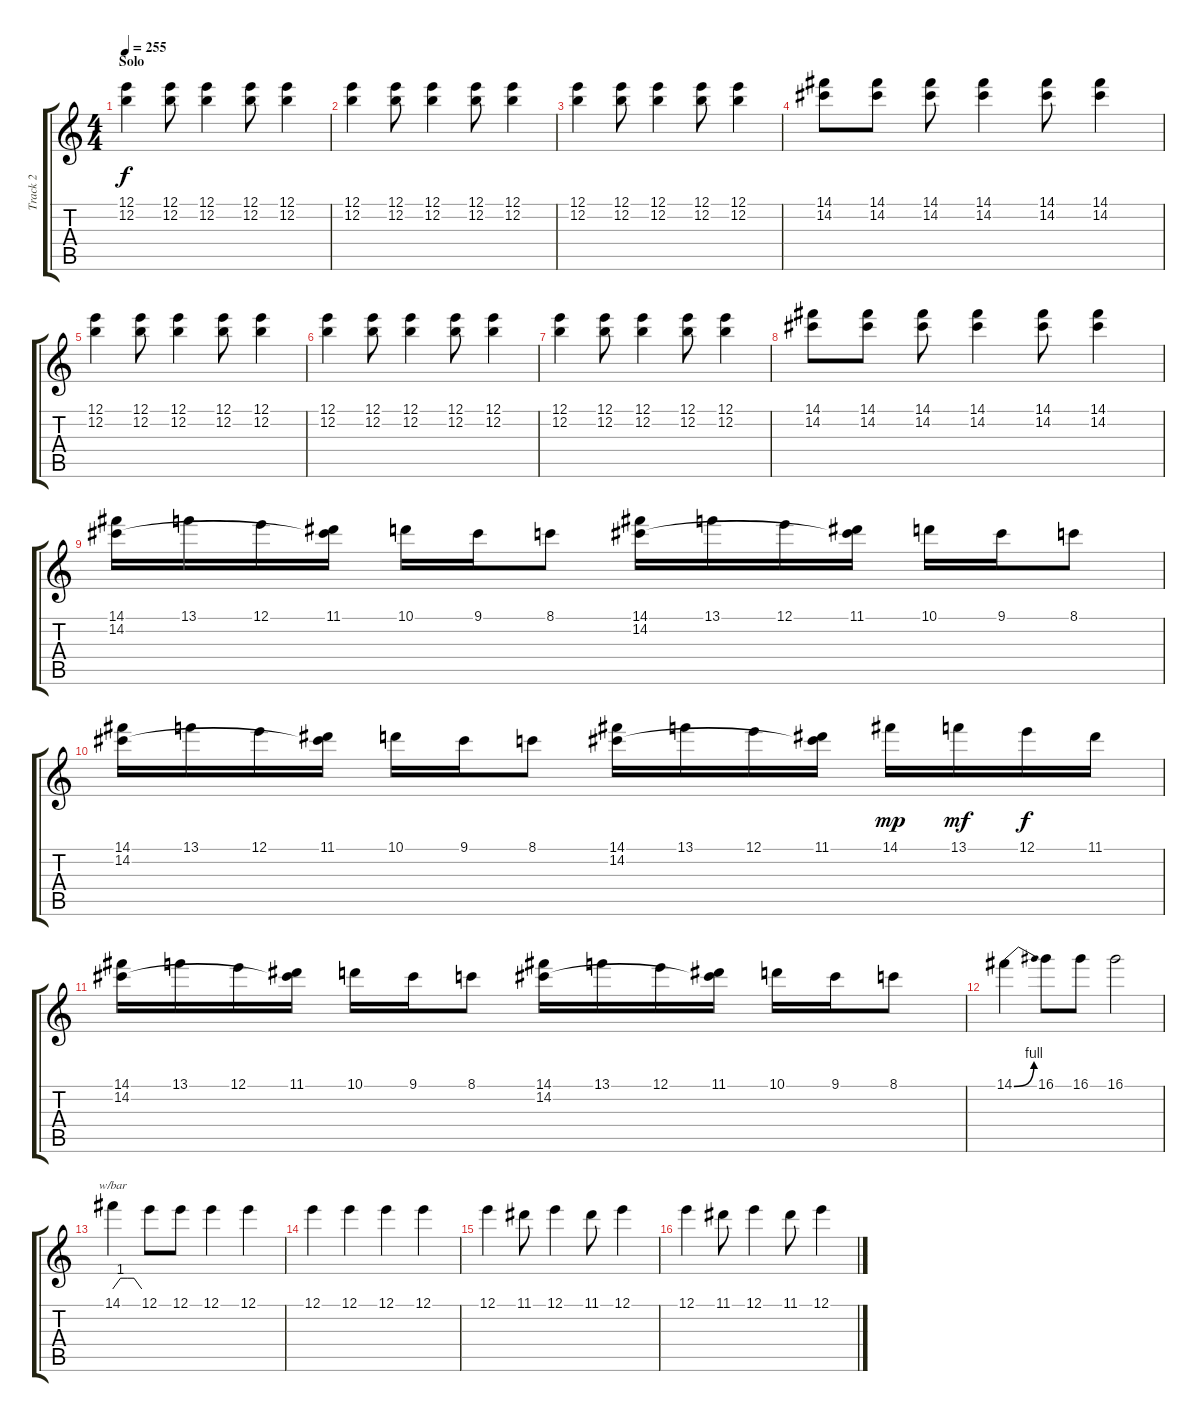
\track ("Track 2" "Track 2") {instrument overdrivenguitar}
\staff {score tabs}
\tuning (E4 B3 G3 D3 A2 E2) {hide}
\ts (4 4)
\section ("" "Solo")
\tempo 255
\clef g2
\ks c
(12.1 12.2).4{dy f} (12.1 12.2).8 (12.1 12.2).4 (12.1 12.2).8 (12.1 12.2).4 |
(12.1 12.2).4 (12.1 12.2).8 (12.1 12.2).4 (12.1 12.2).8 (12.1 12.2).4 |
(12.1 12.2).4 (12.1 12.2).8 (12.1 12.2).4 (12.1 12.2).8 (12.1 12.2).4 |
(14.1 14.2).8 (14.1 14.2).8 (14.1 14.2).8 (14.1 14.2).4 (14.1 14.2).8 (14.1 14.2).4 |
(12.1 12.2).4 (12.1 12.2).8 (12.1 12.2).4 (12.1 12.2).8 (12.1 12.2).4 |
(12.1 12.2).4 (12.1 12.2).8 (12.1 12.2).4 (12.1 12.2).8 (12.1 12.2).4 |
(12.1 12.2).4 (12.1 12.2).8 (12.1 12.2).4 (12.1 12.2).8 (12.1 12.2).4 |
(14.1 14.2).8 (14.1 14.2).8 (14.1 14.2).8 (14.1 14.2).4 (14.1 14.2).8 (14.1 14.2).4 |
(14.1 14.2).16 13.1.16 12.1.16 (11.1 14.2{t}).16 10.1.16 9.1.16 8.1.8 (14.1 14.2).16 13.1.16 12.1.16 (11.1 14.2{t}).16 10.1.16 9.1.16 8.1.8 |
(14.1 14.2).16 13.1.16 12.1.16 (11.1 14.2{t}).16 10.1.16 9.1.16 8.1.8 (14.1 14.2).16 13.1.16 12.1.16 (11.1 14.2{t}).16 14.1.16{dy mp} 13.1.16{dy mf} 12.1.16{dy f} 11.1.16 |
(14.1 14.2).16 13.1.16 12.1.16 (11.1 14.2{t}).16 10.1.16 9.1.16 8.1.8 (14.1 14.2).16 13.1.16 12.1.16 (11.1 14.2{t}).16 10.1.16 9.1.16 8.1.8 |
14.1{be (bend 0 0 60 4)}.4 16.1.8 16.1.8 16.1.2 |
14.1.4{tbe (custom default 0 0 16 4 30 4 44 4 60 0)} 12.1.8 12.1.8 12.1.4 12.1.4 |
12.1.4 12.1.4 12.1.4 12.1.4 |
12.1.4 11.1.8 12.1.4 11.1.8 12.1.4 |
12.1.4 11.1.8 12.1.4 11.1.8 12.1.4
